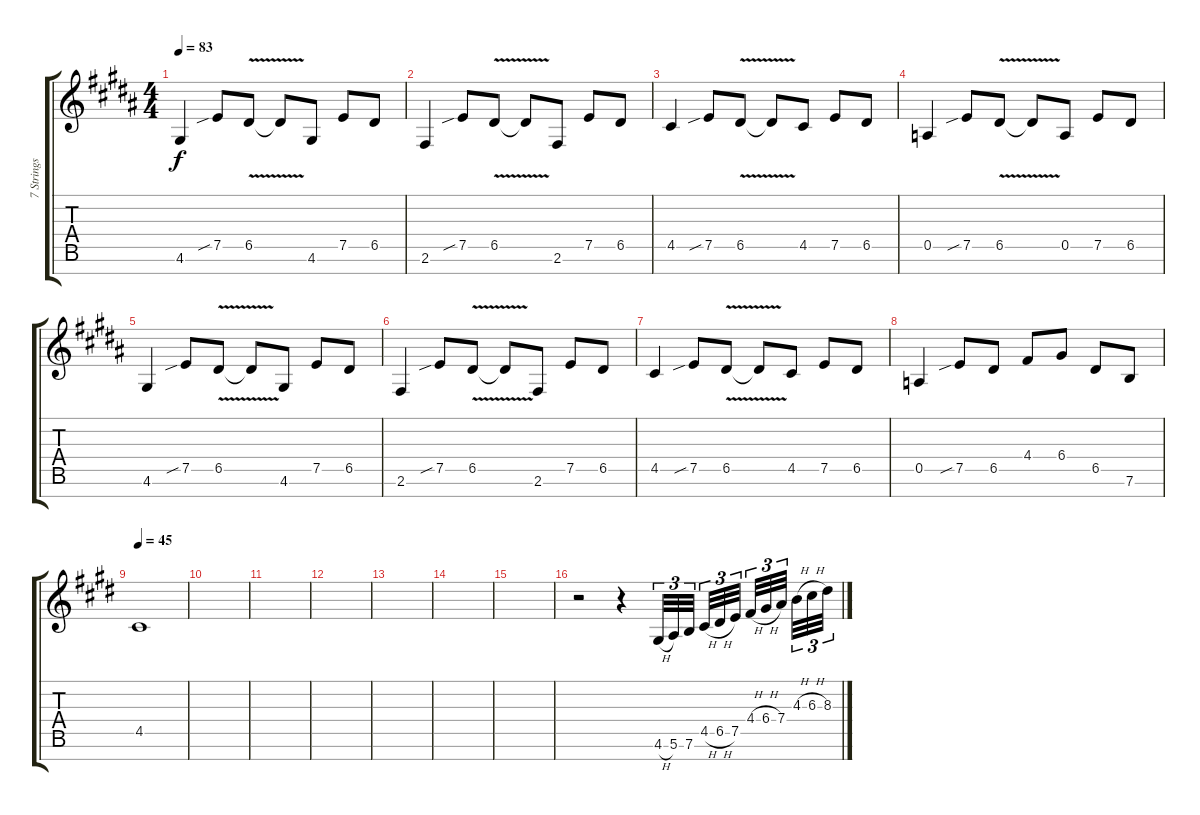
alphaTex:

\track ("7 Strings Guitar - John Petrucci" "7 Strings ") {instrument distortionguitar}
\staff {score tabs}
\tuning (E4 B3 G3 D3 A2 E2 B1) {hide}
\ts (4 4)
\tempo 83
\clef g2
\ks b
4.6.4{dy f} 7.5{sib}.8 6.5{v}.8 6.5{t}.8 4.6.8 7.5.8 6.5.8 |
2.6.4 7.5{sib}.8 6.5{v}.8 6.5{t}.8 2.6.8 7.5.8 6.5.8 |
4.5.4 7.5{sib}.8 6.5{v}.8 6.5{t}.8 4.5.8 7.5.8 6.5.8 |
0.5.4 7.5{sib}.8 6.5{v}.8 6.5{t}.8 0.5.8 7.5.8 6.5.8 |
4.6.4 7.5{sib}.8 6.5{v}.8 6.5{t}.8 4.6.8 7.5.8 6.5.8 |
2.6.4 7.5{sib}.8 6.5{v}.8 6.5{t}.8 2.6.8 7.5.8 6.5.8 |
4.5.4 7.5{sib}.8 6.5{v}.8 6.5{t}.8 4.5.8 7.5.8 6.5.8 |
0.5.4 7.5{sib}.8 6.5.8 4.4.8 6.4.8 6.5.8 7.6.8 |
\tempo 45
\ks e
4.5.1 |
|
|
|
|
|
|
r.2{balance 0} r.4 4.6{h}.32{tu (3 2)} 5.6.32{tu (3 2)} 7.6.32{tu (3 2) beam splitsecondary} 4.5{h}.32{tu (3 2)} 6.5{h}.32{tu (3 2)} 7.5.32{tu (3 2) beam splitsecondary} 4.4{h}.32{tu (3 2)} 6.4{h}.32{tu (3 2)} 7.4.32{tu (3 2) beam splitsecondary} 4.3{h}.32{tu (3 2)} 6.3{h}.32{tu (3 2)} 8.3.32{tu (3 2)}
